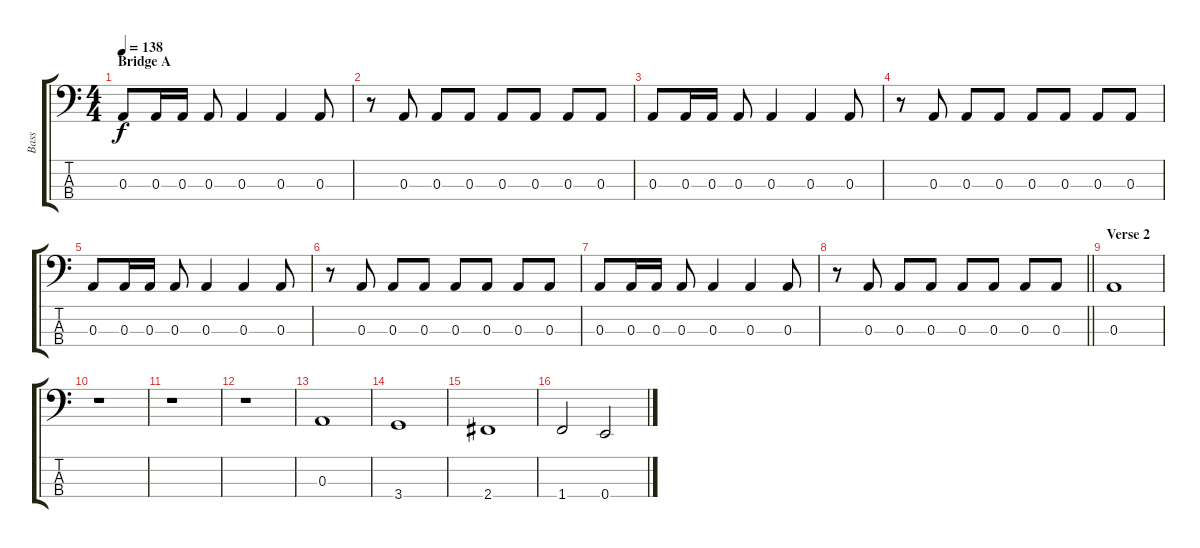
\track ("Bass" "Bass") {instrument electricbassfinger}
\staff {score tabs}
\tuning (G2 D2 A1 E1) {hide}
\ts (4 4)
\section ("" "Bridge A")
\tempo 138
\clef f4
\ks c
0.3.8{dy f} 0.3.16 0.3.16 0.3.8 0.3.4 0.3.4 0.3.8 |
r.8 0.3.8 0.3.8 0.3.8 0.3.8 0.3.8 0.3.8 0.3.8 |
0.3.8 0.3.16 0.3.16 0.3.8 0.3.4 0.3.4 0.3.8 |
r.8 0.3.8 0.3.8 0.3.8 0.3.8 0.3.8 0.3.8 0.3.8 |
0.3.8 0.3.16 0.3.16 0.3.8 0.3.4 0.3.4 0.3.8 |
r.8 0.3.8 0.3.8 0.3.8 0.3.8 0.3.8 0.3.8 0.3.8 |
0.3.8 0.3.16 0.3.16 0.3.8 0.3.4 0.3.4 0.3.8 |
\barLineRight lightlight
r.8 0.3.8 0.3.8 0.3.8 0.3.8 0.3.8 0.3.8 0.3.8 |
\section ("" "Verse 2")
0.3.1 |
r.1 |
r.1 |
r.1 |
0.3.1 |
3.4.1 |
2.4.1 |
1.4.2 0.4.2
